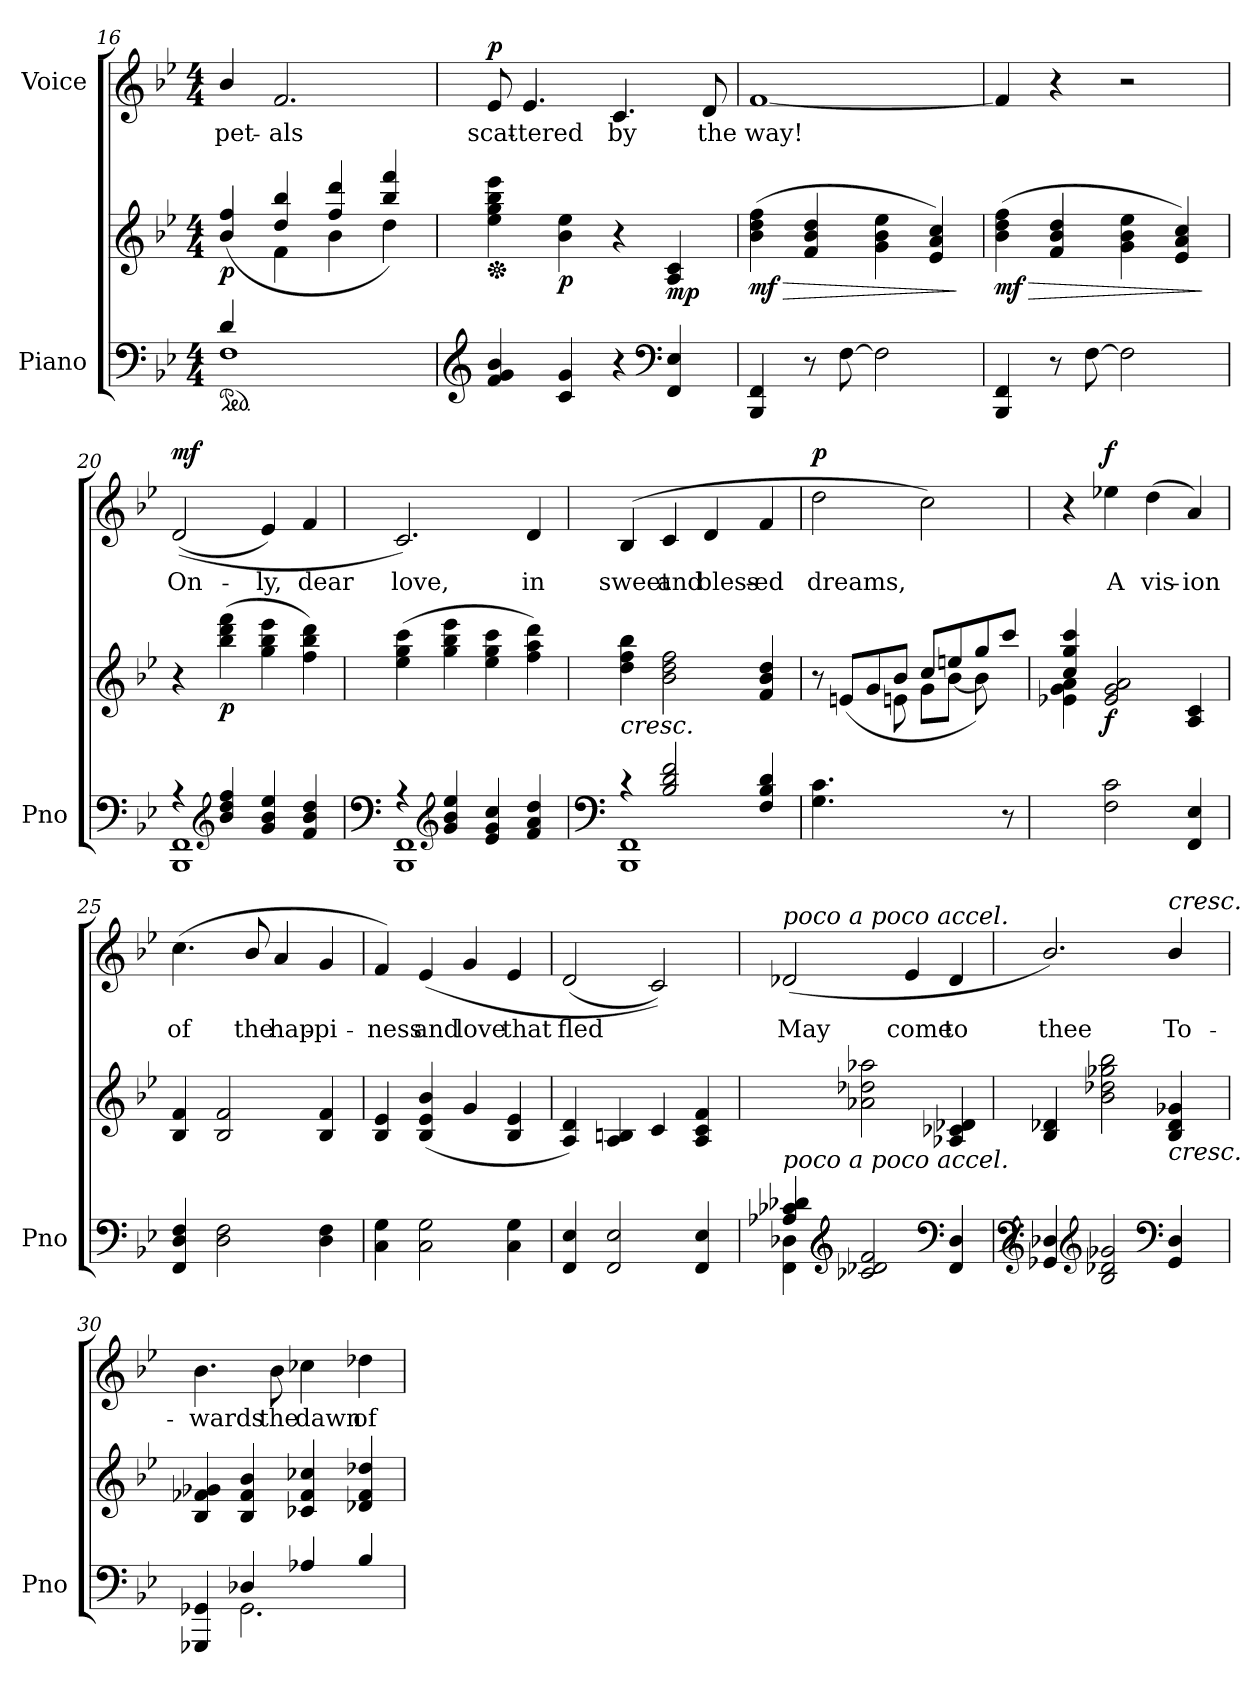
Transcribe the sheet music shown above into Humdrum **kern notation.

**kern	**kern	**dynam	**kern	**text	**dynam
*part2	*part2	*part2	*part1	*part1	*part1
*staff3	*staff2	*staff2/3	*staff1	*staff1	*staff1
*I"Piano	*	*	*I"Voice	*	*
*I'Pno	*	*	*	*	*
!!LO:LB:g=z
*clefF4	*clefG2	*	*clefG2	*	*
*k[b-e-]	*k[b-e-]	*	*k[b-e-]	*	*
*M4/4	*M4/4	*	*M4/4	*	*
*MM84	*MM84	*	*MM84	*	*
*ped	*	*	*	*	*
=16	=16	=16	=16	=16	=16
*^	*^	*	*	*	*
!	!	!	!	!LO:DY:b	!	!LO:LY:b	!
(<4d/	1F	(>4b-/ 4ff/	4ryy	p	4b-/	pet-	.
!	!	!	!	!	!	!LO:LY:b	!
2.ryy	.	4dd/ 4bb-/	4f\	.	2.f/	-als	.
.	.	4ff/ 4ddd/	4b-\	.	.	.	.
.	.	4bb-/ 4fff/)	4dd\)	.	.	.	.
*v	*v	*	*	*	*	*	*
*	*v	*v	*	*	*	*
=17	=17	=17	=17	=17	=17
*clefG2	*	*	*	*	*
*	*Xped	*	*	*	*
*	*	*	*MM92	*	*
*	*^	*	*	*	*
!	!	!	!	!	!LO:LY:b	!LO:DY:a
*	*v	*v	*	*	*	*
4f/ 4g/ 4b-/	4ee-\ 4gg\ 4bb-\ 4eee-\	.	8e-/	scat-	p
!	!	!	!	!LO:LY:b	!
.	.	.	4.e-/	-tered	.
!	!	!LO:DY:b	!	!	!
4c/ 4g/	4b-\ 4ee-\	p	.	.	.
!	!	!	!	!LO:LY:b	!
4r	4r	.	4.c/	by	.
*clefF4	*	*	*	*	*
!	!	!LO:DY:b	!	!	!
4FF/ 4E-/	4A/ 4c/	mp	.	.	.
!	!	!	!	!LO:LY:b	!
.	.	.	8d/	the	.
=18	=18	=18	=18	=18	=18
!	!	!LO:HP:b	!	!LO:LY:b	!
!	!	!LO:DY:n=1:b	!	!	!
4BBB-/ 4FF/	(>4b-\ 4dd\ 4ff\	> mf	[1f	way!	.
8r	4f/ 4b-/ 4dd/	.	.	.	.
[8F\	.	.	.	.	.
2F\]	4g\ 4b-\ 4ee-\	.	.	.	.
.	4e-/ 4a/ 4cc/)	.	.	.	.
.	.	]	.	.	.
=19	=19	=19	=19	=19	=19
!	!	!LO:HP:b	!	!	!
!	!	!LO:DY:n=1:b	!	!	!
4BBB-/ 4FF/	(>4b-\ 4dd\ 4ff\	> mf	4f/]	.	.
8r	4f/ 4b-/ 4dd/	.	4r	.	.
[8F\	.	.	.	.	.
2F\]	4g\ 4b-\ 4ee-\	.	2r	.	.
.	4e-/ 4a/ 4cc/)	.	.	.	.
.	.	]	.	.	.
!!LO:LB:g=z
=20	=20	=20	=20	=20	=20
*^	*	*	*	*	*
!	!	!	!	!	!LO:LY:b	!LO:DY:a
4r	1BBB- 1FF	4r	.	(<(>2d/	On-	mf
*clefG2	*	*	*	*	*	*
!	!	!	!LO:DY:b	!	!	!
4b-/ 4dd/ 4ff/	.	(>4bb-\ 4ddd\ 4fff\	p	.	.	.
!	!	!	!	!	!LO:LY:b	!
4g/ 4b-/ 4ee-/	.	4gg\ 4bb-\ 4eee-\	.	4e-/)	-ly,	.
!	!	!	!	!	!LO:LY:b	!
4f/ 4b-/ 4dd/	.	4ff\ 4bb-\ 4ddd\)	.	4f/	dear	.
=21	=21	=21	=21	=21	=21	=21
*clefF4	*	*	*	*	*	*
!	!	!	!	!	!LO:LY:b	!
4r	1BBB- 1FF	(>4ee-\ 4gg\ 4ccc\	.	2.c/)	love,	.
*clefG2	*	*	*	*	*	*
4g/ 4b-/ 4ee-/	.	4gg\ 4bb-\ 4eee-\	.	.	.	.
4e-/ 4g/ 4cc/	.	4ee-\ 4gg\ 4ccc\	.	.	.	.
!	!	!	!	!	!LO:LY:b	!
4f/ 4a/ 4dd/	.	4ff\ 4aa\ 4ddd\)	.	4d/	in	.
=22	=22	=22	=22	=22	=22	=22
*clefF4	*	*	*	*	*	*
!	!	!LO:TX:b:i:t=cresc.	!	!	!	!
!	!	!	!	!	!LO:LY:b	!
4r	1BBB- 1FF	4dd\ 4ff\ 4bb-\	.	(>4B-/	sweet	.
!	!	!	!	!	!LO:LY:b	!
2B-/ 2d/ 2f/	.	2b-\ 2dd\ 2ff\	.	4c/	and	.
!	!	!	!	!	!LO:LY:b	!
.	.	.	.	4d/	bless-	.
!	!	!	!	!	!LO:LY:b	!
4F/ 4B-/ 4d/	.	4f/ 4b-/ 4dd/	.	4f/	-ed	.
*v	*v	*	*	*	*	*
=23	=23	=23	=23	=23	=23
*	*^	*	*	*	*
!	!	!	!	!	!LO:LY:b	!LO:DY:a
(<4.G\ 4.c\	8r	4.ryy	.	2dd\	dreams,	p
.	(>8en/L	.	.	.	.	.
.	8g/	.	.	.	.	.
2ryy	8b-/J	8en\	.	.	.	.
.	8cc/L	8g\L	.	2cc\)	.	.
.	8een/	[8b-\J	.	.	.	.
.	8gg/	8b-\])	.	.	.	.
8r	8ccc/J)	8ryy	.	.	.	.
!!LO:LB:g=z
=24	=24	=24	=24	=24	=24	=24
4ryy	4cc/ 4gg/ 4ccc/	4e-X\ 4g\ 4a\	.	4r	.	.
!	!	!	!LO:DY:b	!	!LO:LY:b	!LO:DY:a
2F\ 2c\	2e-/ 2g/ 2a/	2.ryy	f	4ee-X\	A	f
!	!	!	!	!	!LO:LY:b	!
.	.	.	.	(>4dd\	vis-	.
!	!	!	!	!	!LO:LY:b	!
4FF/ 4E-/	4A/ 4c/	.	.	4a/)	-ion	.
*	*v	*v	*	*	*	*
=25	=25	=25	=25	=25	=25
!	!	!	!	!LO:LY:b	!
4FF/ 4D/ 4F/	4B-/ 4f/	.	(>4.cc\	of	.
2D\ 2F\	2B-/ 2f/	.	.	.	.
!	!	!	!	!LO:LY:b	!
.	.	.	8b-/	the	.
!	!	!	!	!LO:LY:b	!
.	.	.	4a/	hap-	.
!	!	!	!	!LO:LY:b	!
4D\ 4F\	4B-/ 4f/	.	4g/	-pi-	.
=26	=26	=26	=26	=26	=26
!	!	!	!	!LO:LY:b	!
4C\ 4G\	4B-/ 4e-/	.	4f/)	-ness	.
!	!	!	!	!LO:LY:b	!
2C\ 2G\	(<4B-/ 4e-/ 4b-/	.	(>4e-/	and	.
!	!	!	!	!LO:LY:b	!
.	4g/	.	4g/	love	.
!	!	!	!	!LO:LY:b	!
4C\ 4G\	4B-/ 4e-/	.	4e-/	that	.
=27	=27	=27	=27	=27	=27
!	!	!	!	!LO:LY:b	!
4FF/ 4E-/	4A/ 4d/)	.	(<2d/	fled	.
2FF/ 2E-/	4A/ 4Bn/	.	.	.	.
.	4c/	.	2c/))	.	.
4FF/ 4E-/	4A/ 4c/ 4f/	.	.	.	.
!!LO:PB:g=z
=28	=28	=28	=28	=28	=28
*	*	*	*MM94	*	*
*^	*	*	*	*	*
!	!	!	!	!LO:TX:a:i:t=poco a poco accel.	!	!
!	!	!LO:TX:b:i:t=poco a poco accel.	!	!	!	!
!	!	!	!	!	!LO:LY:b	!
4A-X/ 4c-X/ 4d-X/	4FF\ 4D-X\	4ryy	.	(>2d-X/	May	.
*clefG2	*	*	*	*	*	*
2.ryy	2c-X/ 2d-X/ 2f/	2a-X\ 2dd-X\ 2aa-X\	.	.	.	.
!	!	!	!	!	!LO:LY:b	!
.	.	.	.	4e-/	come	.
*clefF4	*	*	*	*	*	*
!	!	!	!	!	!LO:LY:b	!
.	4FF/ 4D-/	4A-X/ 4c-X/ 4d-X/	.	4d-/	to	.
=29	=29	=29	=29	=29	=29	=29
!	!	!	!	!	!LO:LY:b	!
*v	*v	*	*	*^	*	*
4GG-X/ 4D-X/	4B-/ 4d-X/	.	2.b-/)	4ryy	thee	.
*clefG2	*	*	*	*	*	*
*	*	*	*MM96	*	*	*
2B-/ 2d-X/ 2g-X/	2b-\ 2dd-X\ 2gg-X\ 2bb-\	.	.	2.ryy	.	.
*clefF4	*	*	*	*	*	*
!	!	!	!LO:TX:a:i:t=cresc.	!	!	!
!	!LO:TX:b:i:t=cresc.	!	!	!	!	!
!	!	!	!	!	!LO:LY:b	!
4GG-/ 4D-/	4B-/ 4d-/ 4g-X/	.	4b-/	.	To-	.
=30	=30	=30	=30	=30	=30	=30
*^	*	*	*	*	*	*
!	!	!	!	!	!	!LO:LY:b	!
*	*	*	*	*v	*v	*	*
4GGG-X/ 4GG-X/	4ryy	4B-/ 4f-X/ 4g-X/	.	4.b-\	-wards	.
4D-X/	2.GG-\	4B-/ 4f-/ 4b-/	.	.	.	.
*	*	*	*	*MM98	*	*
!	!	!	!	!	!LO:LY:b	!
.	.	.	.	8b-\	the	.
!	!	!	!	!	!LO:LY:b	!
4A-X/	.	4c-X/ 4f-/ 4cc-X/	.	4cc-X\	dawn	.
!	!	!	!	!	!LO:LY:b	!
4B-/	.	4d-X/ 4f-/ 4dd-X/	.	4dd-X\	of	.
*v	*v	*	*	*	*	*
=	=	=	=	=	=
*-	*-	*-	*-	*-	*-
